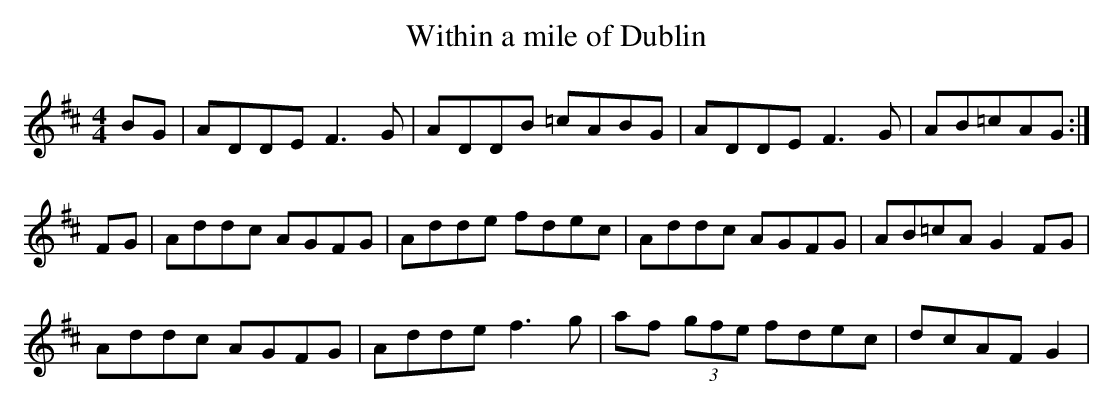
X:1
T:Within a mile of Dublin
M:4/4
L:1/8
K:D
BG|ADDE F3G|ADDB =cABG|ADDE F3G|AB=cAG:|!
FG|Addc AGFG|Adde fdec|Addc AGFG|AB=cA G2FG|!
Addc AGFG|Adde f3 g|af (3gfe fdec|dcAF G2|!
